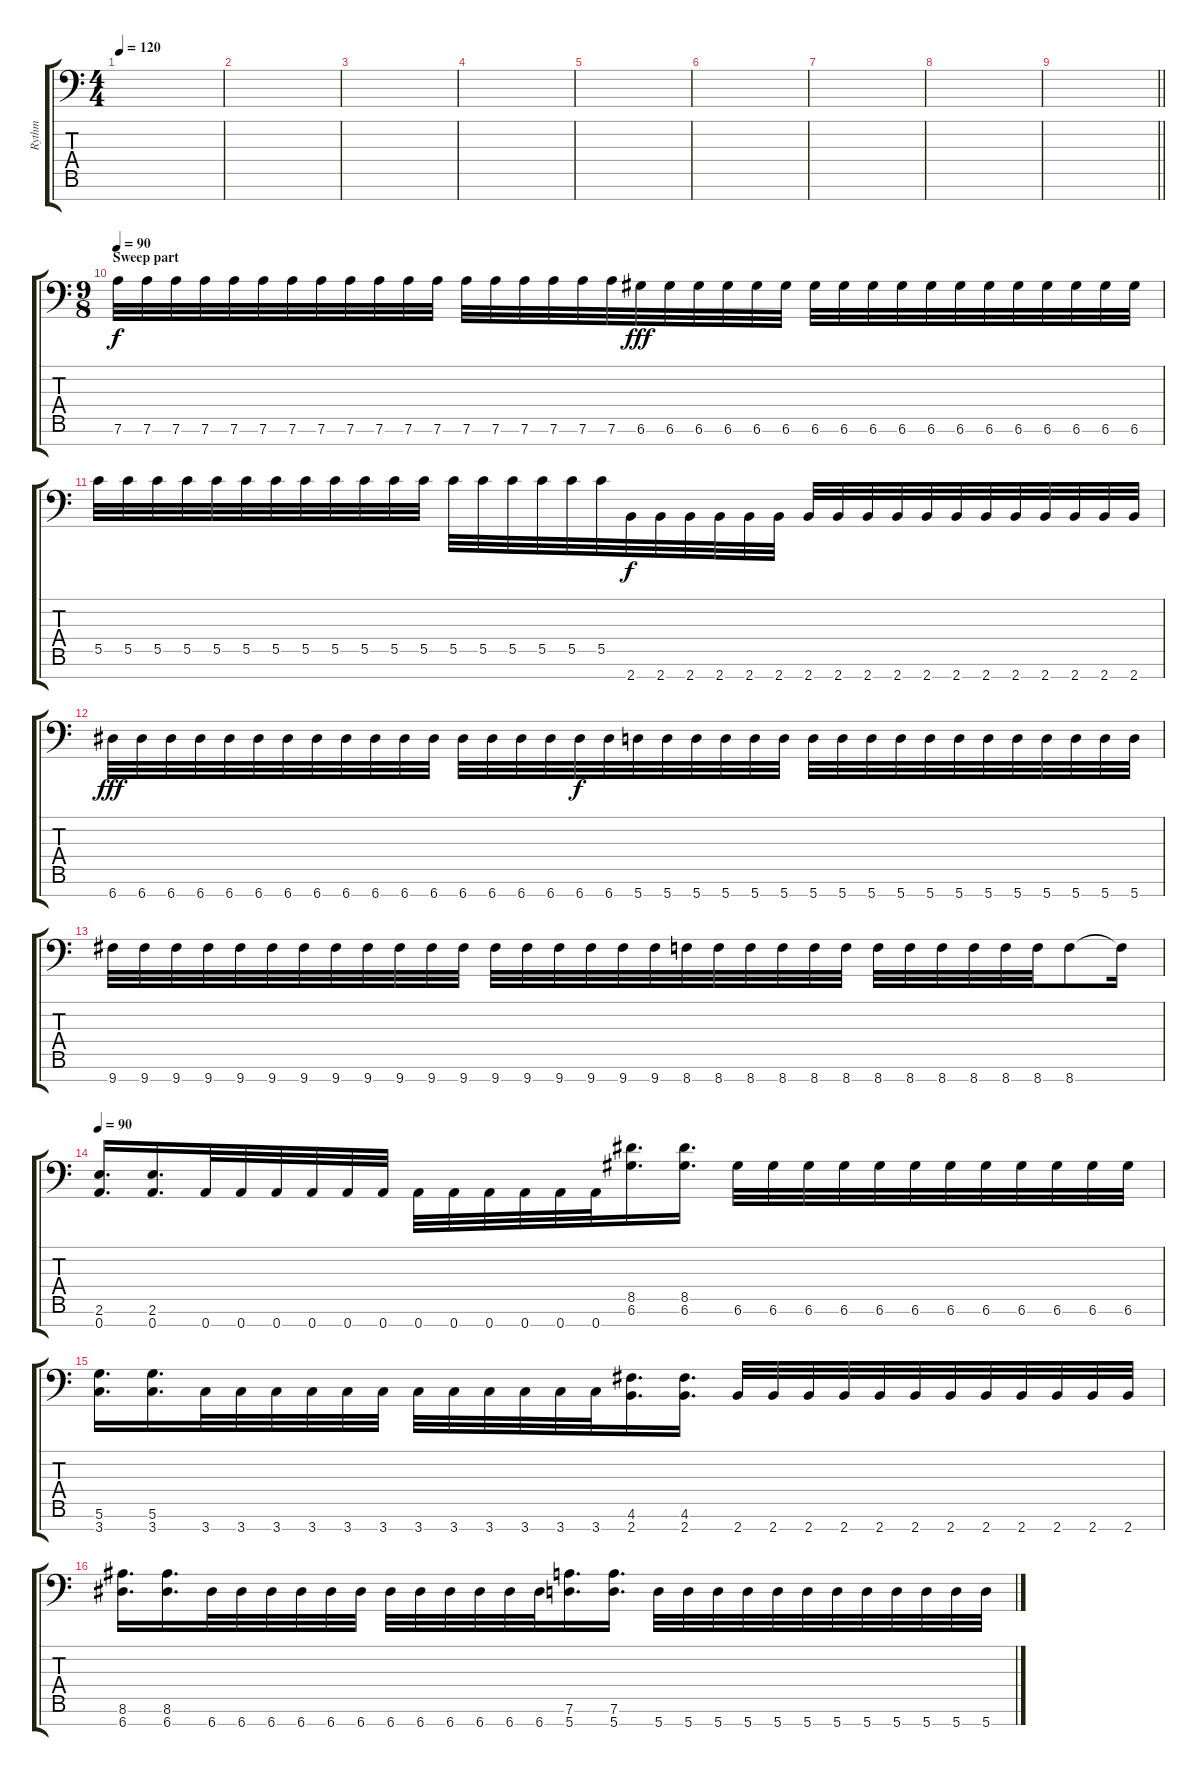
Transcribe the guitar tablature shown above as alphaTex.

\track ("Rythm" "Rythm") {instrument distortionguitar}
\staff {score tabs}
\tuning (D4 A3 F3 C3 G2 D2 A1) {hide}
\ts (4 4)
\tempo 120
\clef f4
\ks c
|
|
|
|
|
|
|
|
\barLineRight lightlight
|
\ts (9 8)
\section ("" "Sweep part")
\tempo 90
7.6.32{balance 16} 7.6.32 7.6.32 7.6.32 7.6.32 7.6.32 7.6.32 7.6.32 7.6.32 7.6.32 7.6.32 7.6.32 7.6.32 7.6.32 7.6.32 7.6.32 7.6.32 7.6.32 6.6.32{dy fff} 6.6.32 6.6.32 6.6.32 6.6.32 6.6.32 6.6.32 6.6.32 6.6.32 6.6.32 6.6.32 6.6.32 6.6.32 6.6.32 6.6.32 6.6.32 6.6.32 6.6.32 |
5.5.32 5.5.32 5.5.32 5.5.32 5.5.32 5.5.32 5.5.32 5.5.32 5.5.32 5.5.32 5.5.32 5.5.32 5.5.32 5.5.32 5.5.32 5.5.32 5.5.32 5.5.32 2.7.32{dy f} 2.7.32 2.7.32 2.7.32 2.7.32 2.7.32 2.7.32 2.7.32 2.7.32 2.7.32 2.7.32 2.7.32 2.7.32 2.7.32 2.7.32 2.7.32 2.7.32 2.7.32 |
6.7.32{dy fff} 6.7.32 6.7.32 6.7.32 6.7.32 6.7.32 6.7.32 6.7.32 6.7.32 6.7.32 6.7.32 6.7.32 6.7.32 6.7.32 6.7.32 6.7.32 6.7.32{dy f} 6.7.32 5.7.32 5.7.32 5.7.32 5.7.32 5.7.32 5.7.32 5.7.32 5.7.32 5.7.32 5.7.32 5.7.32 5.7.32 5.7.32 5.7.32 5.7.32 5.7.32 5.7.32 5.7.32 |
9.7.32 9.7.32 9.7.32 9.7.32 9.7.32 9.7.32 9.7.32 9.7.32 9.7.32 9.7.32 9.7.32 9.7.32 9.7.32 9.7.32 9.7.32 9.7.32 9.7.32 9.7.32 8.7.32 8.7.32 8.7.32 8.7.32 8.7.32 8.7.32 8.7.32 8.7.32 8.7.32 8.7.32 8.7.32 8.7.32 8.7.8 8.7{t}.16 |
\tempo 90
(2.6 0.7).16{d} (2.6 0.7).16{d} 0.7.32 0.7.32 0.7.32 0.7.32 0.7.32 0.7.32 0.7.32 0.7.32 0.7.32 0.7.32 0.7.32 0.7.32 (8.5 6.6).16{d} (8.5 6.6).16{d} 6.6.32 6.6.32 6.6.32 6.6.32 6.6.32 6.6.32 6.6.32 6.6.32 6.6.32 6.6.32 6.6.32 6.6.32 |
(5.6 3.7).16{d} (5.6 3.7).16{d} 3.7.32 3.7.32 3.7.32 3.7.32 3.7.32 3.7.32 3.7.32 3.7.32 3.7.32 3.7.32 3.7.32 3.7.32 (4.6 2.7).16{d} (4.6 2.7).16{d} 2.7.32 2.7.32 2.7.32 2.7.32 2.7.32 2.7.32 2.7.32 2.7.32 2.7.32 2.7.32 2.7.32 2.7.32 |
(8.6 6.7).16{d} (8.6 6.7).16{d} 6.7.32 6.7.32 6.7.32 6.7.32 6.7.32 6.7.32 6.7.32 6.7.32 6.7.32 6.7.32 6.7.32 6.7.32 (7.6 5.7).16{d} (7.6 5.7).16{d} 5.7.32 5.7.32 5.7.32 5.7.32 5.7.32 5.7.32 5.7.32 5.7.32 5.7.32 5.7.32 5.7.32 5.7.32
